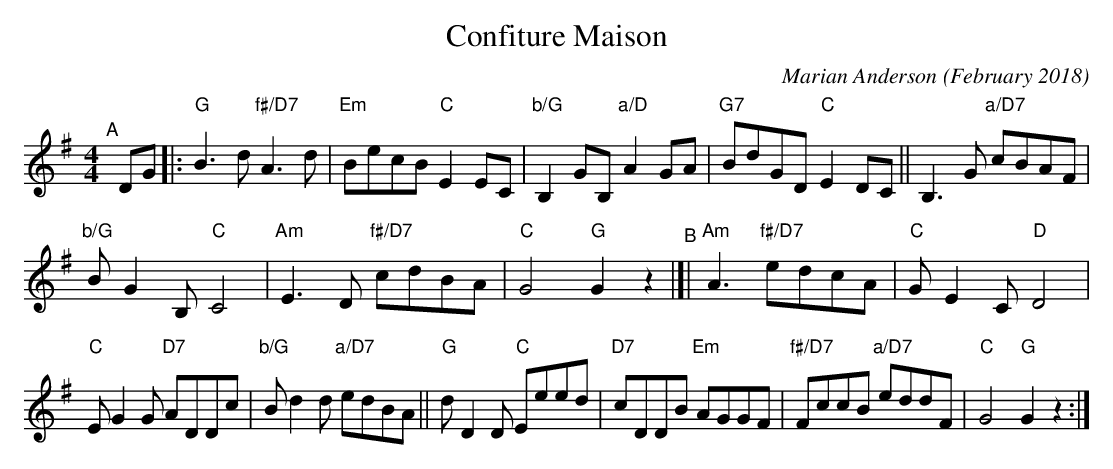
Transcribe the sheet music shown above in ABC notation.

X:1
T: Confiture Maison
C: Marian Anderson (February 2018)
M: 4/4
L: 1/8
K: G
"^A"[|] DG |:\
"G"B3d "f#/D7"A3d | "Em"BecB "C"E2EC | "b/G"B,2GB, "a/D"A2GA | "G7"BdGD "C"E2DC || B,3G "a/D7"cBAF |
"b/G"BG2B, "C"C4 | "Am"E3D "f#/D7"cdBA | "C"G4 "G"G2z2 "^B"|[| "Am"A3"f#/D7"edcA | "C"GE2C "D"D4 |
"C"EG2G "D7"ADDc | "b/G"Bd2d "a/D7"edBA || "G"dD2D "C"Eeed | "D7"cDDB "Em"AGGF | "f#/D7"FccB "a/D7"eddF | "C"G4 "G"G2z2 :|
